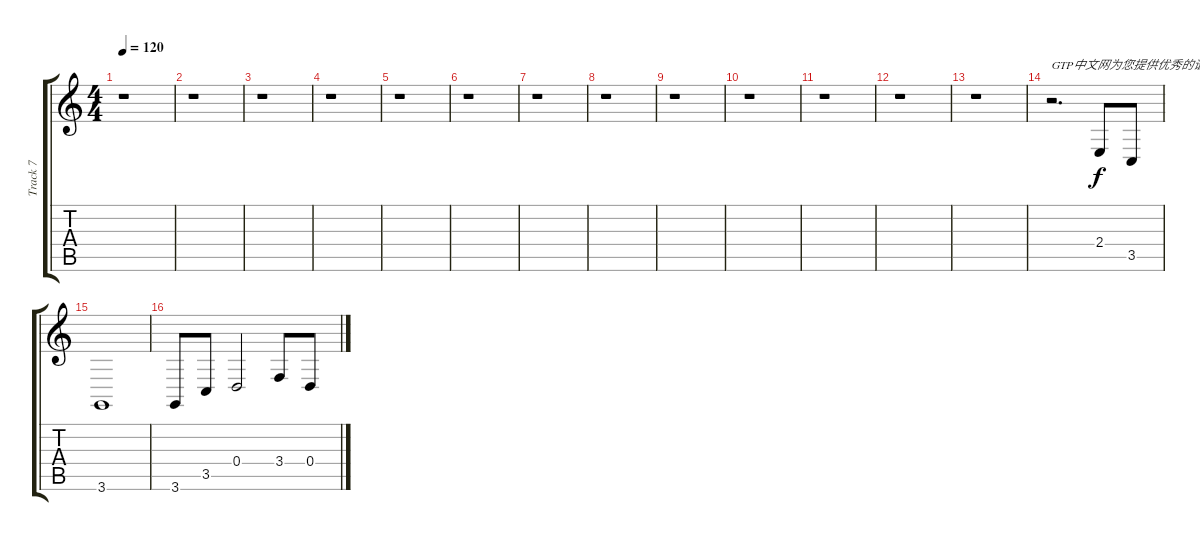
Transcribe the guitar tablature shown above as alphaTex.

\track ("Track 7" "Track 7") {instrument bassoon}
\staff {score tabs}
\tuning (E4 B3 G3 D3 A2 E2) {hide}
\ts (4 4)
\tempo 120
\clef g2
\ks c
r.1{dy f instrument bassoon} |
r.1 |
r.1 |
r.1 |
r.1 |
r.1 |
r.1 |
r.1 |
r.1 |
r.1 |
r.1 |
r.1 |
r.1 |
r.2{d txt "GTP中文网为您提供优秀的谱子"} 2.4.8 3.5.8 |
3.6.1 |
3.6.8 3.5.8 0.4.2 3.4.8 0.4.8
